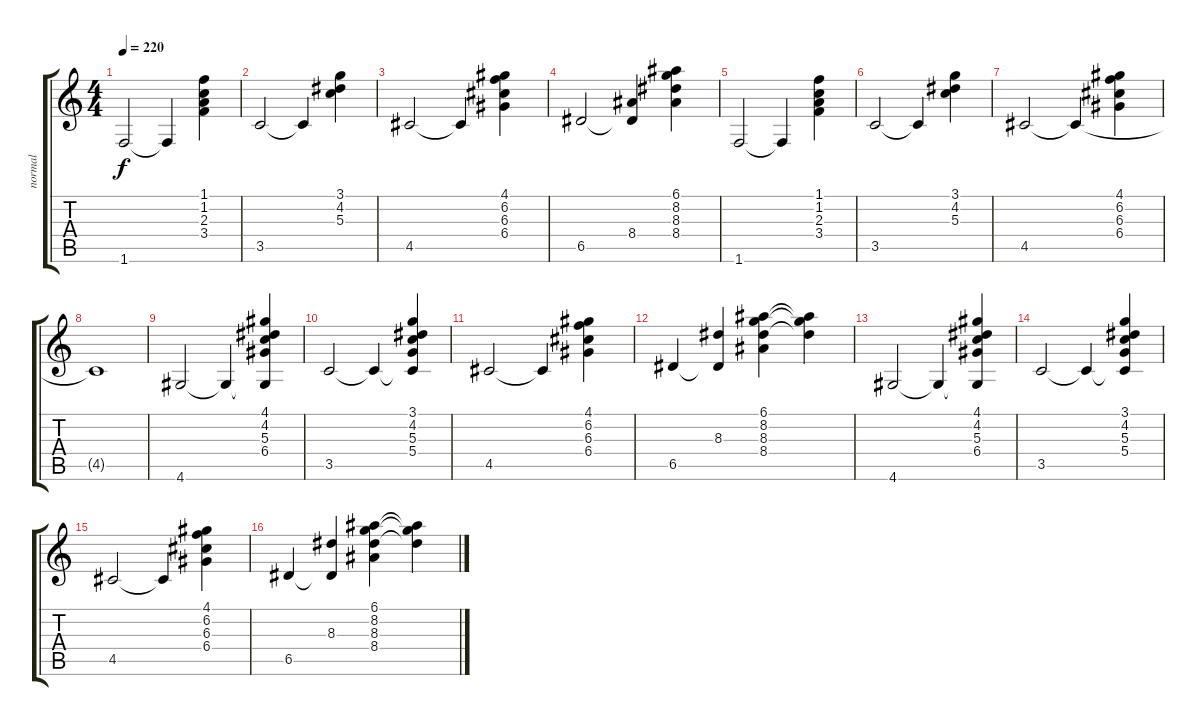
\track ("normal" "normal") {instrument acousticguitarsteel}
\staff {score tabs}
\tuning (E4 B3 G3 D3 A2 E2) {hide}
\ts (4 4)
\tempo 220
\clef g2
\ks c
1.6.2{dy f} 1.6{t}.4 (1.1 1.2 2.3 3.4).4 |
3.5.2 3.5{t}.4 (3.1 4.2 5.3).4 |
4.5.2 4.5{t}.4 (4.1 6.2 6.3 6.4).4 |
6.5.2 (8.4 6.5{t}).4 (6.1 8.2 8.3 8.4).4 |
1.6.2 1.6{t}.4 (1.1 1.2 2.3 3.4).4 |
3.5.2 3.5{t}.4 (3.1 4.2 5.3).4 |
4.5.2 4.5{t}.4 (4.1 6.2 6.3 6.4).4 |
4.5{t}.1 |
4.6.2 4.6{t}.4 (4.1 4.2 5.3 6.4 4.6{t}).4 |
3.5.2 3.5{t}.4 (3.1 4.2 5.3 5.4 3.5{t}).4 |
4.5.2 4.5{t}.4 (4.1 6.2 6.3 6.4).4 |
6.5.4 (8.3 6.5{t}).4 (6.1 8.2 8.3 8.4).4 (6.1{t} 8.2{t} 8.3{t}).4 |
4.6.2 4.6{t}.4 (4.1 4.2 5.3 6.4 4.6{t}).4 |
3.5.2 3.5{t}.4 (3.1 4.2 5.3 5.4 3.5{t}).4 |
4.5.2 4.5{t}.4 (4.1 6.2 6.3 6.4).4 |
6.5.4 (8.3 6.5{t}).4 (6.1 8.2 8.3 8.4).4 (6.1{t} 8.2{t} 8.3{t}).4
